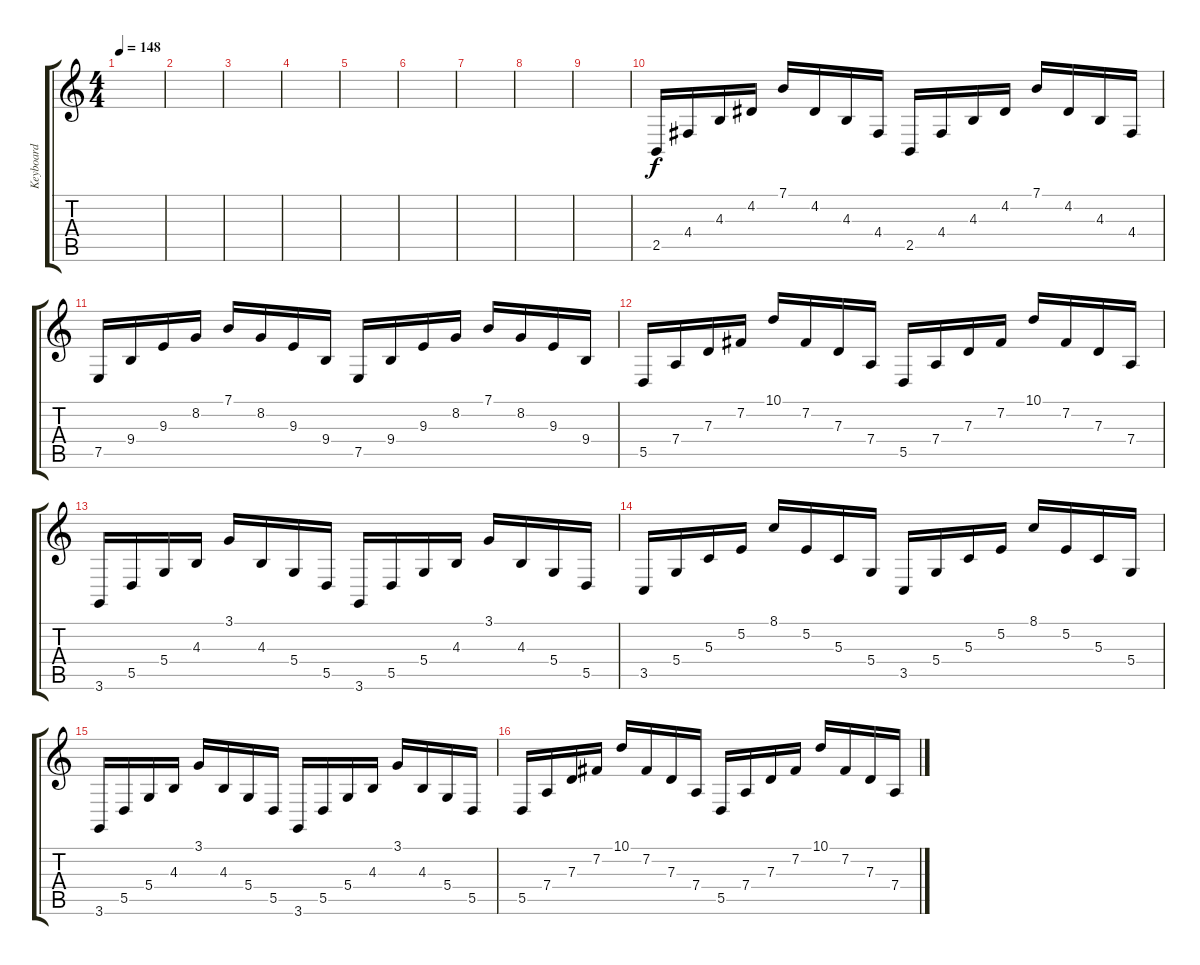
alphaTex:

\track ("Keyboard" "Keyboard") {instrument pad2warm}
\staff {score tabs}
\tuning (E4 B3 G3 D3 A2 E2) {hide}
\ts (4 4)
\tempo 148
\clef g2
\ks c
|
|
|
|
|
|
|
|
|
2.5.16{volume 16 balance 8 instrument pad2warm} 4.4.16 4.3.16 4.2.16 7.1.16 4.2.16 4.3.16 4.4.16 2.5.16 4.4.16 4.3.16 4.2.16 7.1.16 4.2.16 4.3.16 4.4.16 |
7.5.16 9.4.16 9.3.16 8.2.16 7.1.16 8.2.16 9.3.16 9.4.16 7.5.16 9.4.16 9.3.16 8.2.16 7.1.16 8.2.16 9.3.16 9.4.16 |
5.5.16 7.4.16 7.3.16 7.2.16 10.1.16 7.2.16 7.3.16 7.4.16 5.5.16 7.4.16 7.3.16 7.2.16 10.1.16 7.2.16 7.3.16 7.4.16 |
3.6.16 5.5.16 5.4.16 4.3.16 3.1.16 4.3.16 5.4.16 5.5.16 3.6.16 5.5.16 5.4.16 4.3.16 3.1.16 4.3.16 5.4.16 5.5.16 |
3.5.16 5.4.16 5.3.16 5.2.16 8.1.16 5.2.16 5.3.16 5.4.16 3.5.16 5.4.16 5.3.16 5.2.16 8.1.16 5.2.16 5.3.16 5.4.16 |
3.6.16 5.5.16 5.4.16 4.3.16 3.1.16 4.3.16 5.4.16 5.5.16 3.6.16 5.5.16 5.4.16 4.3.16 3.1.16 4.3.16 5.4.16 5.5.16 |
5.5.16 7.4.16 7.3.16 7.2.16 10.1.16 7.2.16 7.3.16 7.4.16 5.5.16 7.4.16 7.3.16 7.2.16 10.1.16 7.2.16 7.3.16 7.4.16
